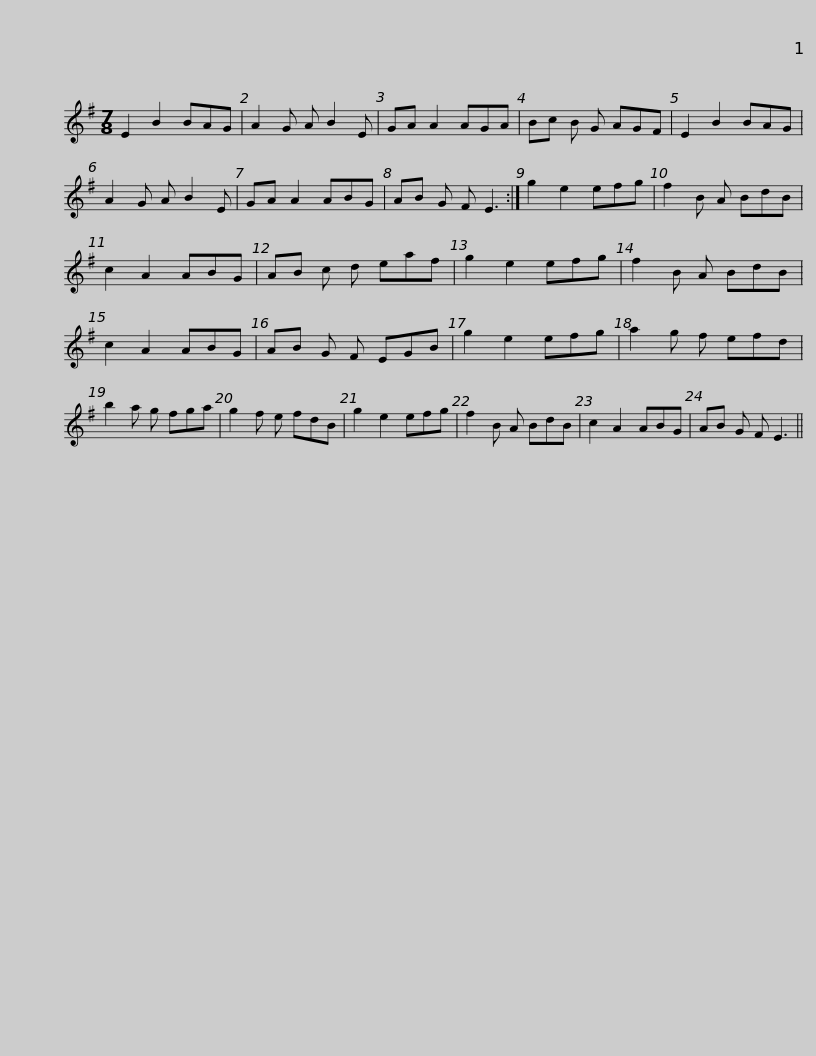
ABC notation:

X:1
L:1/8
M:7/8
I:linebreak $
K:Emin
V:1 treble
V:1
 E2 B2 BAG | A2 G A B2 E | GA A2 AGA | Bc B G AGF | E2 B2 BAG | %5
 A2 G A B2 E | GA A2 ABG |$ AB G F E3 :| g2 e2 efg | f2 B A BdB | %10
 c2 A2 ABG | AB c d eaf | g2 e2 efg | f2 B A BdB |$ c2 A2 ABG | %15
 AB G F EGB | g2 e2 efg | a2 g f efd | b2 a g fga | g2 f e fdB | %20
 g2 e2 efg |$ f2 B A BdB | c2 A2 ABG | AB G F E3 || %24
